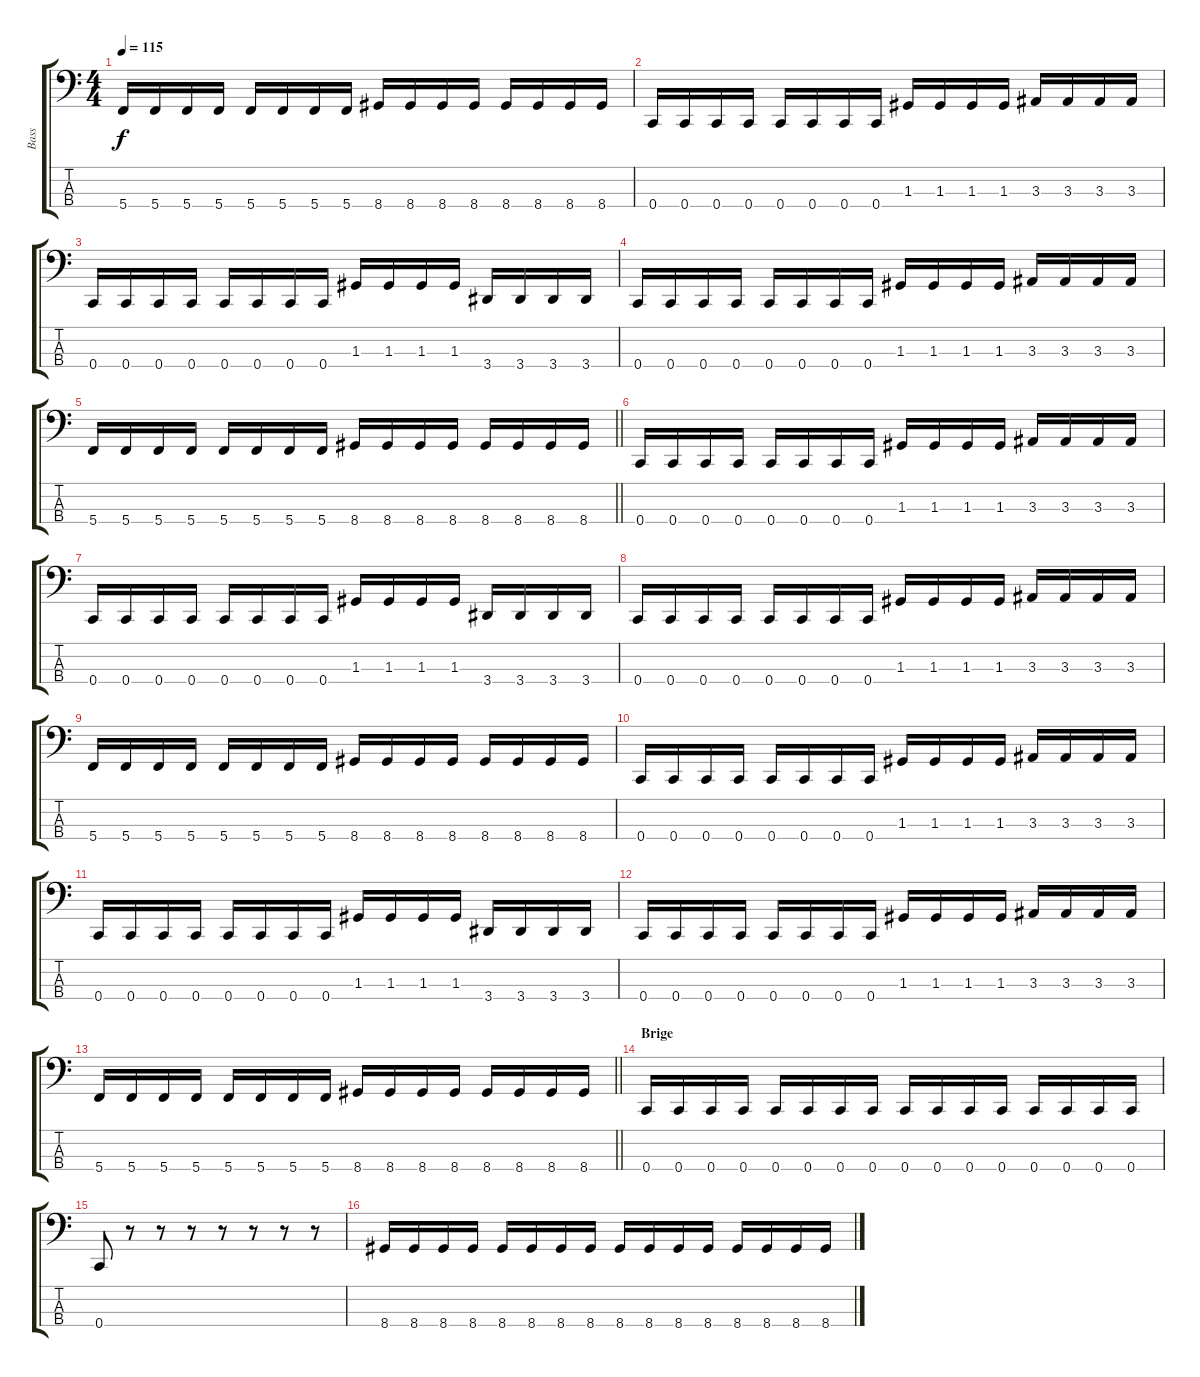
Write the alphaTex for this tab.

\track ("Bass" "Bass") {instrument electricbasspick}
\staff {score tabs}
\tuning (F2 C2 G1 C1) {hide}
\ts (4 4)
\tempo 115
\clef f4
\ks c
5.4.16{dy f} 5.4.16 5.4.16 5.4.16 5.4.16 5.4.16 5.4.16 5.4.16 8.4.16 8.4.16 8.4.16 8.4.16 8.4.16 8.4.16 8.4.16 8.4.16 |
0.4.16 0.4.16 0.4.16 0.4.16 0.4.16 0.4.16 0.4.16 0.4.16 1.3.16 1.3.16 1.3.16 1.3.16 3.3.16 3.3.16 3.3.16 3.3.16 |
0.4.16 0.4.16 0.4.16 0.4.16 0.4.16 0.4.16 0.4.16 0.4.16 1.3.16 1.3.16 1.3.16 1.3.16 3.4.16 3.4.16 3.4.16 3.4.16 |
0.4.16 0.4.16 0.4.16 0.4.16 0.4.16 0.4.16 0.4.16 0.4.16 1.3.16 1.3.16 1.3.16 1.3.16 3.3.16 3.3.16 3.3.16 3.3.16 |
\barLineRight lightlight
5.4.16 5.4.16 5.4.16 5.4.16 5.4.16 5.4.16 5.4.16 5.4.16 8.4.16 8.4.16 8.4.16 8.4.16 8.4.16 8.4.16 8.4.16 8.4.16 |
0.4.16 0.4.16 0.4.16 0.4.16 0.4.16 0.4.16 0.4.16 0.4.16 1.3.16 1.3.16 1.3.16 1.3.16 3.3.16 3.3.16 3.3.16 3.3.16 |
0.4.16 0.4.16 0.4.16 0.4.16 0.4.16 0.4.16 0.4.16 0.4.16 1.3.16 1.3.16 1.3.16 1.3.16 3.4.16 3.4.16 3.4.16 3.4.16 |
0.4.16 0.4.16 0.4.16 0.4.16 0.4.16 0.4.16 0.4.16 0.4.16 1.3.16 1.3.16 1.3.16 1.3.16 3.3.16 3.3.16 3.3.16 3.3.16 |
5.4.16 5.4.16 5.4.16 5.4.16 5.4.16 5.4.16 5.4.16 5.4.16 8.4.16 8.4.16 8.4.16 8.4.16 8.4.16 8.4.16 8.4.16 8.4.16 |
0.4.16 0.4.16 0.4.16 0.4.16 0.4.16 0.4.16 0.4.16 0.4.16 1.3.16 1.3.16 1.3.16 1.3.16 3.3.16 3.3.16 3.3.16 3.3.16 |
0.4.16 0.4.16 0.4.16 0.4.16 0.4.16 0.4.16 0.4.16 0.4.16 1.3.16 1.3.16 1.3.16 1.3.16 3.4.16 3.4.16 3.4.16 3.4.16 |
0.4.16 0.4.16 0.4.16 0.4.16 0.4.16 0.4.16 0.4.16 0.4.16 1.3.16 1.3.16 1.3.16 1.3.16 3.3.16 3.3.16 3.3.16 3.3.16 |
\barLineRight lightlight
5.4.16 5.4.16 5.4.16 5.4.16 5.4.16 5.4.16 5.4.16 5.4.16 8.4.16 8.4.16 8.4.16 8.4.16 8.4.16 8.4.16 8.4.16 8.4.16 |
\section ("" "Brige")
0.4.16 0.4.16 0.4.16 0.4.16 0.4.16 0.4.16 0.4.16 0.4.16 0.4.16 0.4.16 0.4.16 0.4.16 0.4.16 0.4.16 0.4.16 0.4.16 |
0.4.8 r.8 r.8 r.8 r.8 r.8 r.8 r.8 |
8.4.16 8.4.16 8.4.16 8.4.16 8.4.16 8.4.16 8.4.16 8.4.16 8.4.16 8.4.16 8.4.16 8.4.16 8.4.16 8.4.16 8.4.16 8.4.16
